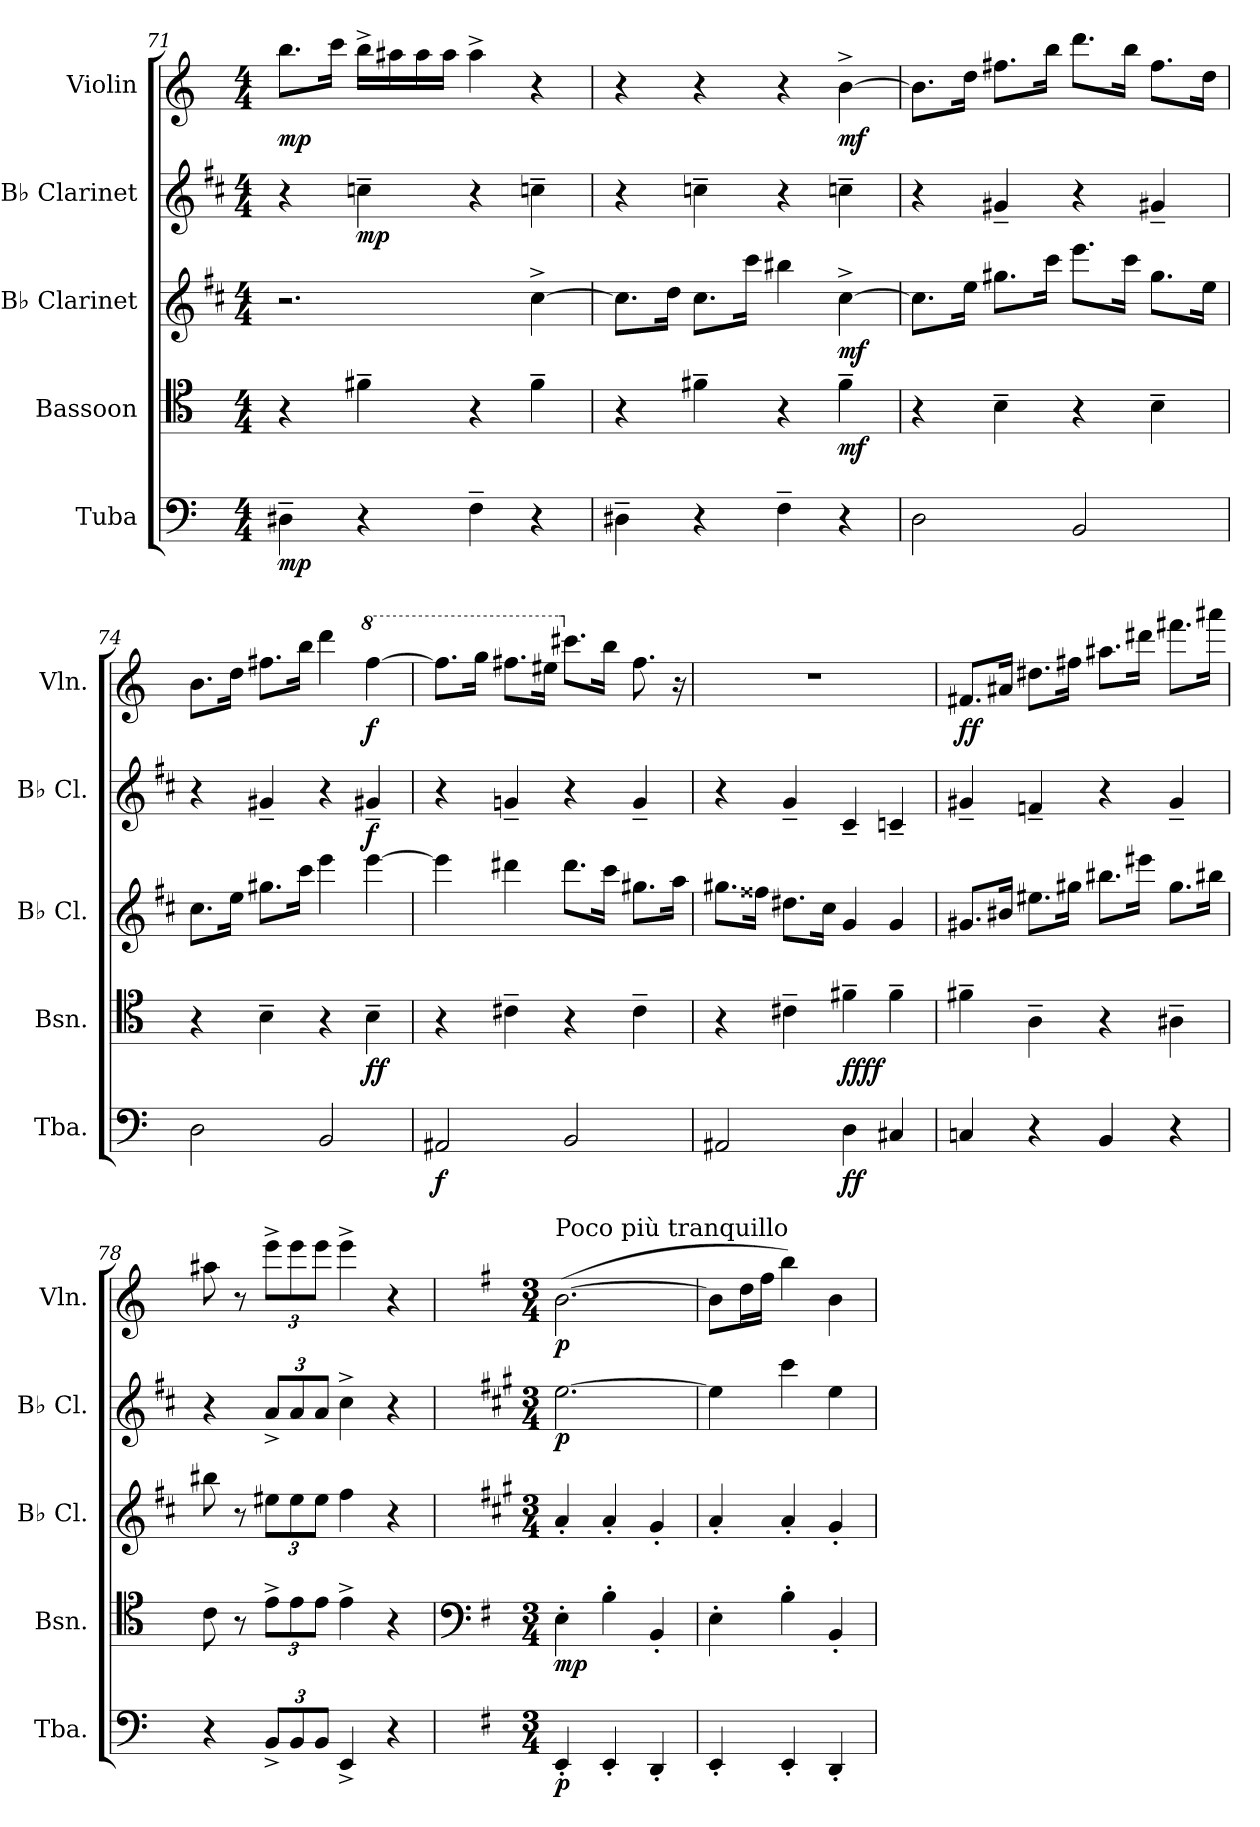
**kern	**dynam	**kern	**dynam	**kern	**dynam	**kern	**dynam	**kern	**dynam
*part5	*part5	*part4	*part4	*part3	*part3	*part2	*part2	*part1	*part1
*staff5	*staff5	*staff4	*staff4	*staff3	*staff3	*staff2	*staff2	*staff1	*staff1
*I"Tuba	*	*I"Bassoon	*	*I"B♭ Clarinet	*	*I"B♭ Clarinet	*	*I"Violin	*
*I'Tba.	*	*I'Bsn.	*	*I'B♭ Cl.	*	*I'B♭ Cl.	*	*I'Vln.	*
*clefF4	*	*clefC4	*	*clefG2	*	*clefG2	*	*clefG2	*
*	*	*	*	*ITrd1c2	*	*ITrd1c2	*	*	*
*k[]	*	*k[]	*	*k[]	*	*k[]	*	*k[]	*
*M4/4	*	*M4/4	*	*M4/4	*	*M4/4	*	*M4/4	*
=71	=71	=71	=71	=71	=71	=71	=71	=71	=71
!	!LO:DY:b	!	!LO:DY:b	!	!	!	!	!	!
!	!	!	!LO:DY:n=1:b	!	!	!	!	!	!LO:DY:b
4D#X~\	mp	4r	mp mp	2.r	.	4r	.	8.bb\L	mp
.	.	.	.	.	.	.	.	16ccc\Jk	.
!	!	!	!	!	!	!	!LO:DY:b	!	!
4r	.	4f#X~\	.	.	.	4b-X~\	mp	16bb^\LL	.
.	.	.	.	.	.	.	.	16aa#X\	.
.	.	.	.	.	.	.	.	16aa#\	.
.	.	.	.	.	.	.	.	16aa#\JJ	.
4F~\	.	4r	.	.	.	4r	.	4aa#^\	.
4r	.	4f#~\	.	[4b^\	.	4b-X~\	.	4r	.
=72	=72	=72	=72	=72	=72	=72	=72	=72	=72
4D#X~\	.	4r	.	8.b\L]	.	4r	.	4r	.
.	.	.	.	16cc\Jk	.	.	.	.	.
4r	.	4f#X~\	.	8.b\L	.	4b-X~\	.	4r	.
.	.	.	.	16bb\Jk	.	.	.	.	.
4F~\	.	4r	.	4aa#X\	.	4r	.	4r	.
!	!	!	!LO:DY:b	!	!LO:DY:b	!	!	!	!LO:DY:b
4r	.	4f#~\	mf	[4b^\	mf	4b-X~\	.	[4b^\	mf
=73	=73	=73	=73	=73	=73	=73	=73	=73	=73
2D\	.	4r	.	8.b\L]	.	4r	.	8.b\L]	.
.	.	.	.	16dd\Jk	.	.	.	16dd\Jk	.
.	.	4B~\	.	8.ff#X\L	.	4f#X~/	.	8.ff#X\L	.
.	.	.	.	16bb\Jk	.	.	.	16bb\Jk	.
2BB/	.	4r	.	8.ddd\L	.	4r	.	8.ddd\L	.
.	.	.	.	16bb\Jk	.	.	.	16bb\Jk	.
.	.	4B~\	.	8.ff#\L	.	4f#X~/	.	8.ff#\L	.
.	.	.	.	16dd\Jk	.	.	.	16dd\Jk	.
!!LO:PB:g=z
=74	=74	=74	=74	=74	=74	=74	=74	=74	=74
2D\	.	4r	.	8.b\L	.	4r	.	8.b\L	.
.	.	.	.	16dd\Jk	.	.	.	16dd\Jk	.
.	.	4B~\	.	8.ff#X\L	.	4f#X~/	.	8.ff#X\L	.
.	.	.	.	16bb\Jk	.	.	.	16bb\Jk	.
2BB/	.	4r	.	4ddd\	.	4r	.	4ddd\	.
*	*	*	*	*	*	*	*	*8va	*
!	!	!	!LO:DY:b	!	!	!	!	!	!
!	!	!	!LO:DY:n=1:b	!	!	!	!LO:DY:b	!	!LO:DY:b
.	.	4B~\	f f	[4ddd\	.	4f#X~/	f	[4fff#\	f
=75	=75	=75	=75	=75	=75	=75	=75	=75	=75
!	!LO:DY:b	!	!	!	!	!	!	!	!
2AA#X/	f	4r	.	4ddd\]	.	4r	.	8.fff#\L]	.
.	.	.	.	.	.	.	.	16ggg\Jk	.
.	.	4c#X~\	.	4ccc#X\	.	4fn~/	.	8.fff#X\L	.
.	.	.	.	.	.	.	.	16eee#X\Jk	.
*	*	*	*	*	*	*	*	*X8va	*
2BB/	.	4r	.	8.ccc#\L	.	4r	.	8.ccc#X\L	.
.	.	.	.	16bb\Jk	.	.	.	16bb\Jk	.
.	.	4c#~\	.	8.ff#X\L	.	4f~/	.	8.ff#\	.
.	.	.	.	16gg\Jk	.	.	.	16r	.
=76	=76	=76	=76	=76	=76	=76	=76	=76	=76
2AA#X/	.	4r	.	8.ff#X\L	.	4r	.	1r	.
.	.	.	.	16ee#X\Jk	.	.	.	.	.
.	.	4c#X~\	.	8.cc#X\L	.	4f~/	.	.	.
.	.	.	.	16b\Jk	.	.	.	.	.
!	!LO:DY:b	!	!LO:DY:b	!	!	!	!	!	!
!	!	!	!LO:DY:n=1:b	!	!	!	!	!	!
4D\	ff	4f#X~\	ff ff	4f/	.	4B~/	.	.	.
4C#X/	.	4f#~\	.	4f/	.	4B-X~/	.	.	.
!!LO:LB:g=z
=77	=77	=77	=77	=77	=77	=77	=77	=77	=77
!	!	!	!	!	!	!	!	!	!LO:DY:b
4Cn/	.	4f#X~\	.	8.f#X/L	.	4f#X~/	.	8.f#X/L	ff
.	.	.	.	16a#X/Jk	.	.	.	16a#X/Jk	.
4r	.	4A~\	.	8.dd#X\L	.	4e-X~/	.	8.dd#X\L	.
.	.	.	.	16ff#X\Jk	.	.	.	16ff#X\Jk	.
4BB/	.	4r	.	8.aa#X\L	.	4r	.	8.aa#X\L	.
.	.	.	.	16ddd#X\Jk	.	.	.	16ddd#X\Jk	.
4r	.	4A#X~\	.	8.ff#\L	.	4f#~/	.	8.fff#X\L	.
.	.	.	.	16aa#X\Jk	.	.	.	16aaa#X\Jk	.
=78	=78	=78	=78	=78	=78	=78	=78	=78	=78
4r	.	8c\	.	8aa#X\	.	4r	.	8aa#X\	.
.	.	8r	.	8r	.	.	.	8r	.
*Xbrackettup	*	*Xbrackettup	*	*Xbrackettup	*	*Xbrackettup	*	*Xbrackettup	*
12BB^/L	.	12e^\L	.	12dd#X\L	.	12g^/L	.	12eee^\L	.
12BB/	.	12e\	.	12dd#\	.	12g/	.	12eee\	.
12BB/J	.	12e\J	.	12dd#\J	.	12g/J	.	12eee\J	.
4EE^/	.	4e^\	.	4ee\	.	4b^\	.	4eee^\	.
4r	.	4r	.	4r	.	4r	.	4r	.
=79	=79	=79	=79	=79	=79	=79	=79	=79	=79
*	*	*clefF4	*	*	*	*	*	*	*
*k[f#]	*	*k[f#]	*	*k[f#]	*	*k[f#]	*	*k[f#]	*
*M3/4	*	*M3/4	*	*M3/4	*	*M3/4	*	*M3/4	*
!	!	!	!	!	!	!	!	!LO:TX:a:t=Poco più tranquillo	!
!	!LO:DY:b	!	!LO:DY:b	!	!	!	!LO:DY:b	!	!LO:DY:b
4EE'/	p	4E'\	mp	4g'/	.	[2.dd\	p	([2.b\	p
4EE'/	.	4B'\	.	4g'/	.	.	.	.	.
4DD'/	.	4BB'/	.	4f#'/	.	.	.	.	.
=80	=80	=80	=80	=80	=80	=80	=80	=80	=80
4EE'/	.	4E'\	.	4g'/	.	4dd\]	.	8b\L]	.
.	.	.	.	.	.	.	.	16dd\L	.
.	.	.	.	.	.	.	.	16ff#\JJ	.
4EE'/	.	4B'\	.	4g'/	.	4bb\	.	4bb\)	.
4DD'/	.	4BB'/	.	4f#'/	.	4dd\	.	4b\	.
=	=	=	=	=	=	=	=	=	=
*-	*-	*-	*-	*-	*-	*-	*-	*-	*-
